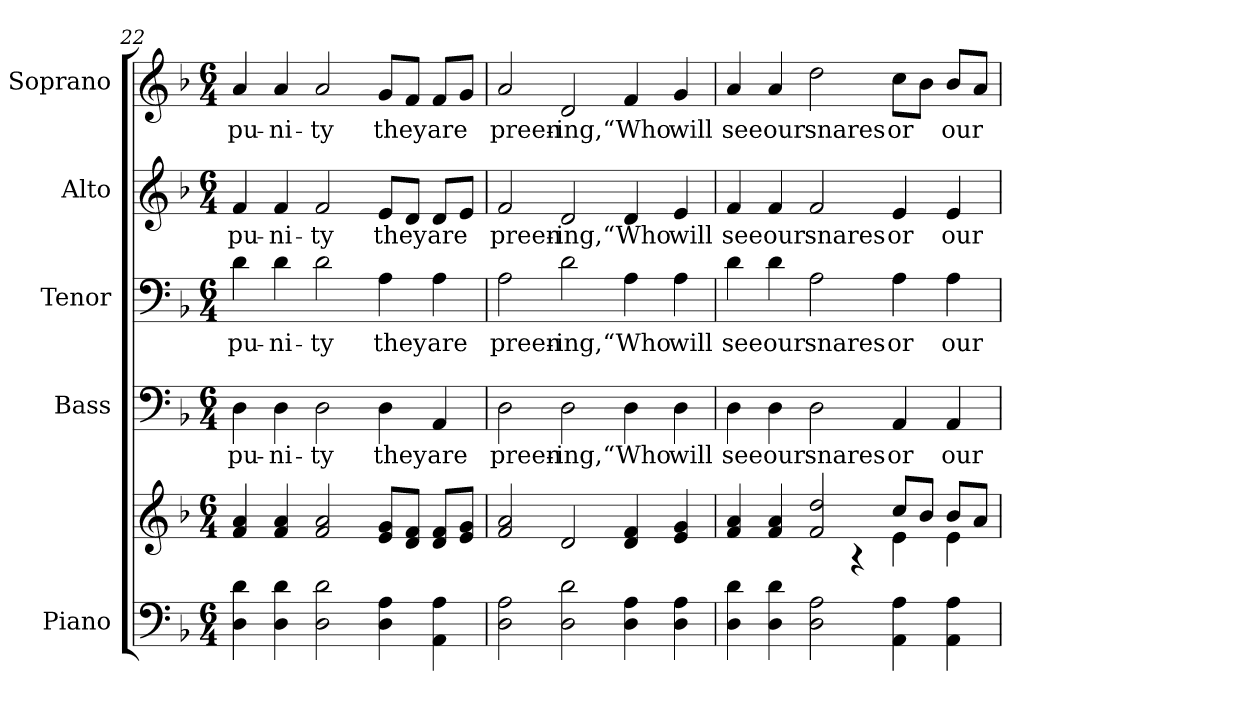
**kern	**kern	**kern	**text	**kern	**text	**kern	**text	**kern	**text
*part5	*part5	*part4	*part4	*part3	*part3	*part2	*part2	*part1	*part1
*staff6	*staff5	*staff4	*staff4	*staff3	*staff3	*staff2	*staff2	*staff1	*staff1
*I"Piano	*	*I"Bass	*	*I"Tenor	*	*I"Alto	*	*I"Soprano	*
*I'Pno.	*	*I'B.	*	*I'T.	*	*I'A.	*	*I'S.	*
*clefF4	*clefG2	*clefF4	*	*clefF4	*	*clefG2	*	*clefG2	*
*k[b-]	*k[b-]	*k[b-]	*	*k[b-]	*	*k[b-]	*	*k[b-]	*
*F:	*F:	*F:	*	*F:	*	*F:	*	*F:	*
*M6/4	*M6/4	*M6/4	*	*M6/4	*	*M6/4	*	*M6/4	*
=22	=22	=22	=22	=22	=22	=22	=22	=22	=22
!	!	!	!LO:LY:b:color=#000000	!	!	!	!	!	!
!	!	!	!	!	!LO:LY:b:color=#000000	!	!	!	!
!	!	!	!	!	!	!	!LO:LY:b:color=#000000	!	!
!	!	!	!	!	!	!	!	!	!LO:LY:b:color=#000000
4Di\ 4di	4fi/ 4ai	4Di\	-pu-	4di\	-pu-	4fi/	-pu-	4ai/	-pu-
!	!	!	!LO:LY:b:color=#000000	!	!	!	!	!	!
!	!	!	!	!	!LO:LY:b:color=#000000	!	!	!	!
!	!	!	!	!	!	!	!LO:LY:b:color=#000000	!	!
!	!	!	!	!	!	!	!	!	!LO:LY:b:color=#000000
4Di\ 4di	4fi/ 4ai	4Di\	-ni-	4di\	-ni-	4fi/	-ni-	4ai/	-ni-
!	!	!	!LO:LY:b:color=#000000	!	!	!	!	!	!
!	!	!	!	!	!LO:LY:b:color=#000000	!	!	!	!
!	!	!	!	!	!	!	!LO:LY:b:color=#000000	!	!
!	!	!	!	!	!	!	!	!	!LO:LY:b:color=#000000
2Di\ 2di	2fi/ 2ai	2Di\	-ty	2di\	-ty	2fi/	-ty	2ai/	-ty
!	!	!	!LO:LY:b:color=#000000	!	!	!	!	!	!
!	!	!	!	!	!LO:LY:b:color=#000000	!	!	!	!
!	!	!	!	!	!	!	!LO:LY:b:color=#000000	!	!
!	!	!	!	!	!	!	!	!	!LO:LY:b:color=#000000
4Di\ 4Ai	8ei/ 8giL	4Di\	they	4Ai\	they	8ei/L	they	8gi/L	they
.	8di/ 8fiJ	.	.	.	.	8di/J	.	8fi/J	.
!	!	!	!LO:LY:b:color=#000000	!	!	!	!	!	!
!	!	!	!	!	!LO:LY:b:color=#000000	!	!	!	!
!	!	!	!	!	!	!	!LO:LY:b:color=#000000	!	!
!	!	!	!	!	!	!	!	!	!LO:LY:b:color=#000000
4AAi\ 4Ai	8di/ 8fiL	4AAi/	are	4Ai\	are	8di/L	are	8fi/L	are
.	8ei/ 8giJ	.	.	.	.	8ei/J	.	8gi/J	.
!!LO:PB:g=z
=23	=23	=23	=23	=23	=23	=23	=23	=23	=23
!	!	!	!LO:LY:b:color=#000000	!	!	!	!	!	!
!	!	!	!	!	!LO:LY:b:color=#000000	!	!	!	!
!	!	!	!	!	!	!	!LO:LY:b:color=#000000	!	!
!	!	!	!	!	!	!	!	!	!LO:LY:b:color=#000000
2Di\ 2Ai	2fi/ 2ai	2Di\	preen-	2Ai\	preen-	2fi/	preen-	2ai/	preen-
!	!	!	!LO:LY:b:color=#000000	!	!	!	!	!	!
!	!	!	!	!	!LO:LY:b:color=#000000	!	!	!	!
!	!	!	!	!	!	!	!LO:LY:b:color=#000000	!	!
!	!	!	!	!	!	!	!	!	!LO:LY:b:color=#000000
2Di\ 2di	2di/	2Di\	-ing,	2di\	-ing,	2di/	-ing,	2di/	-ing,
!	!	!	!LO:LY:b:color=#000000	!	!	!	!	!	!
!	!	!	!	!	!LO:LY:b:color=#000000	!	!	!	!
!	!	!	!	!	!	!	!LO:LY:b:color=#000000	!	!
!	!	!	!	!	!	!	!	!	!LO:LY:b:color=#000000
4Di\ 4Ai	4di/ 4fi	4Di\	“Who	4Ai\	“Who	4di/	“Who	4fi/	“Who
!	!	!	!LO:LY:b:color=#000000	!	!	!	!	!	!
!	!	!	!	!	!LO:LY:b:color=#000000	!	!	!	!
!	!	!	!	!	!	!	!LO:LY:b:color=#000000	!	!
!	!	!	!	!	!	!	!	!	!LO:LY:b:color=#000000
4Di\ 4Ai	4ei/ 4gi	4Di\	will	4Ai\	will	4ei/	will	4gi/	will
=24	=24	=24	=24	=24	=24	=24	=24	=24	=24
*	*^	*	*	*	*	*	*	*	*
!	!	!	!	!LO:LY:b:color=#000000	!	!	!	!	!	!
!	!	!	!	!	!	!LO:LY:b:color=#000000	!	!	!	!
!	!	!	!	!	!	!	!	!LO:LY:b:color=#000000	!	!
!	!	!	!	!	!	!	!	!	!	!LO:LY:b:color=#000000
4Di\ 4di	4fi/ 4ai	2.ryy	4Di\	see	4di\	see	4fi/	see	4ai/	see
!	!	!	!	!LO:LY:b:color=#000000	!	!	!	!	!	!
!	!	!	!	!	!	!LO:LY:b:color=#000000	!	!	!	!
!	!	!	!	!	!	!	!	!LO:LY:b:color=#000000	!	!
!	!	!	!	!	!	!	!	!	!	!LO:LY:b:color=#000000
4Di\ 4di	4fi/ 4ai	.	4Di\	our	4di\	our	4fi/	our	4ai/	our
!	!	!	!	!LO:LY:b:color=#000000	!	!	!	!	!	!
!	!	!	!	!	!	!LO:LY:b:color=#000000	!	!	!	!
!	!	!	!	!	!	!	!	!LO:LY:b:color=#000000	!	!
!	!	!	!	!	!	!	!	!	!	!LO:LY:b:color=#000000
2Di\ 2Ai	2fi/ 2ddi	.	2Di\	snares	2Ai\	snares	2fi/	snares	2ddi\	snares
.	.	4r	.	.	.	.	.	.	.	.
!	!	!	!	!LO:LY:b:color=#000000	!	!	!	!	!	!
!	!	!	!	!	!	!LO:LY:b:color=#000000	!	!	!	!
!	!	!	!	!	!	!	!	!LO:LY:b:color=#000000	!	!
!	!	!	!	!	!	!	!	!	!	!LO:LY:b:color=#000000
4AAi\ 4Ai	8cci/L	4ei\	4AAi/	or	4Ai\	or	4ei/	or	8cci\L	or
.	8b-i/J	.	.	.	.	.	.	.	8b-i\J	.
!	!	!	!	!LO:LY:b:color=#000000	!	!	!	!	!	!
!	!	!	!	!	!	!LO:LY:b:color=#000000	!	!	!	!
!	!	!	!	!	!	!	!	!LO:LY:b:color=#000000	!	!
!	!	!	!	!	!	!	!	!	!	!LO:LY:b:color=#000000
4AAi\ 4Ai	8b-i/L	4ei\	4AAi/	our	4Ai\	our	4ei/	our	8b-i/L	our
.	8ai/J	.	.	.	.	.	.	.	8ai/J	.
*	*v	*v	*	*	*	*	*	*	*	*
=	=	=	=	=	=	=	=	=	=
*-	*-	*-	*-	*-	*-	*-	*-	*-	*-
